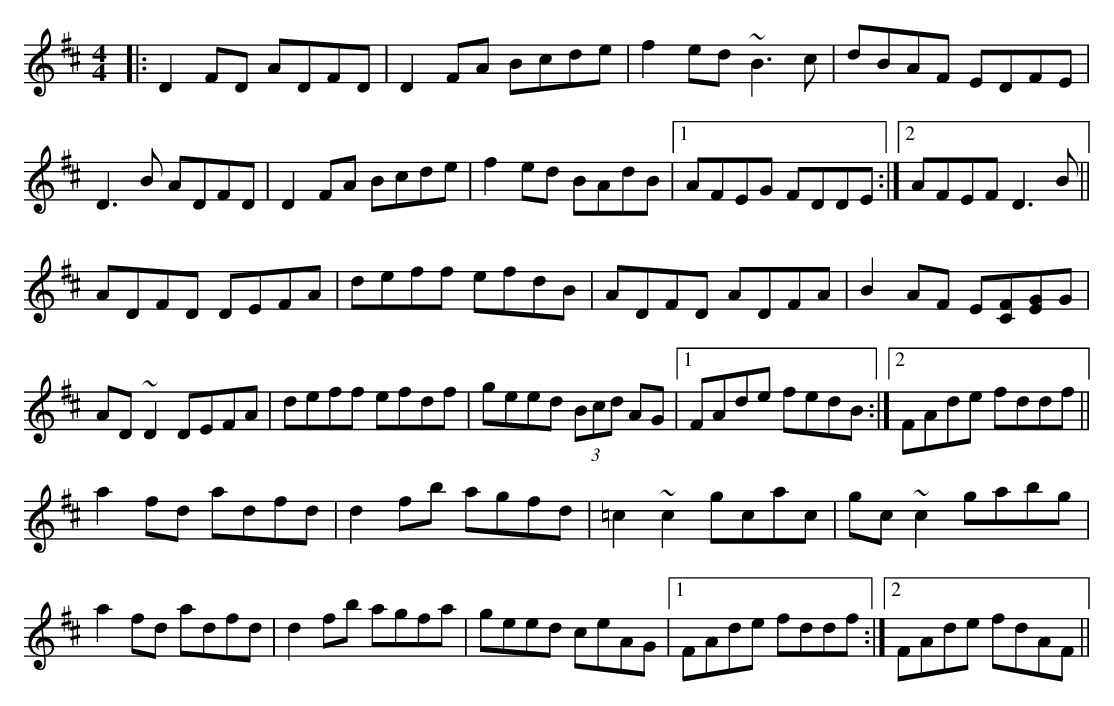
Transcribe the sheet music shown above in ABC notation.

X:1
M:4/4
K:D
|:D2FD ADFD|D2FA Bcde|f2ed ~B3c|dBAF EDFE|
D3B ADFD|D2FA Bcde|f2ed BAdB|1 AFEG FDDE:|2 AFEF D3B||
ADFD DEFA|deff efdB|ADFD ADFA|B2AF E[FC][EG]G|
AD~D2 DEFA|deff efdf|geed (3Bcd AG|1 FAde fedB:|2 FAde fddf||
a2fd adfd|d2fb agfd|=c2~c2 gcac|gc~c2 gabg|
a2fd adfd|d2fb agfa|geed ceAG|1 FAde fddf:|2 FAde fdAF||
